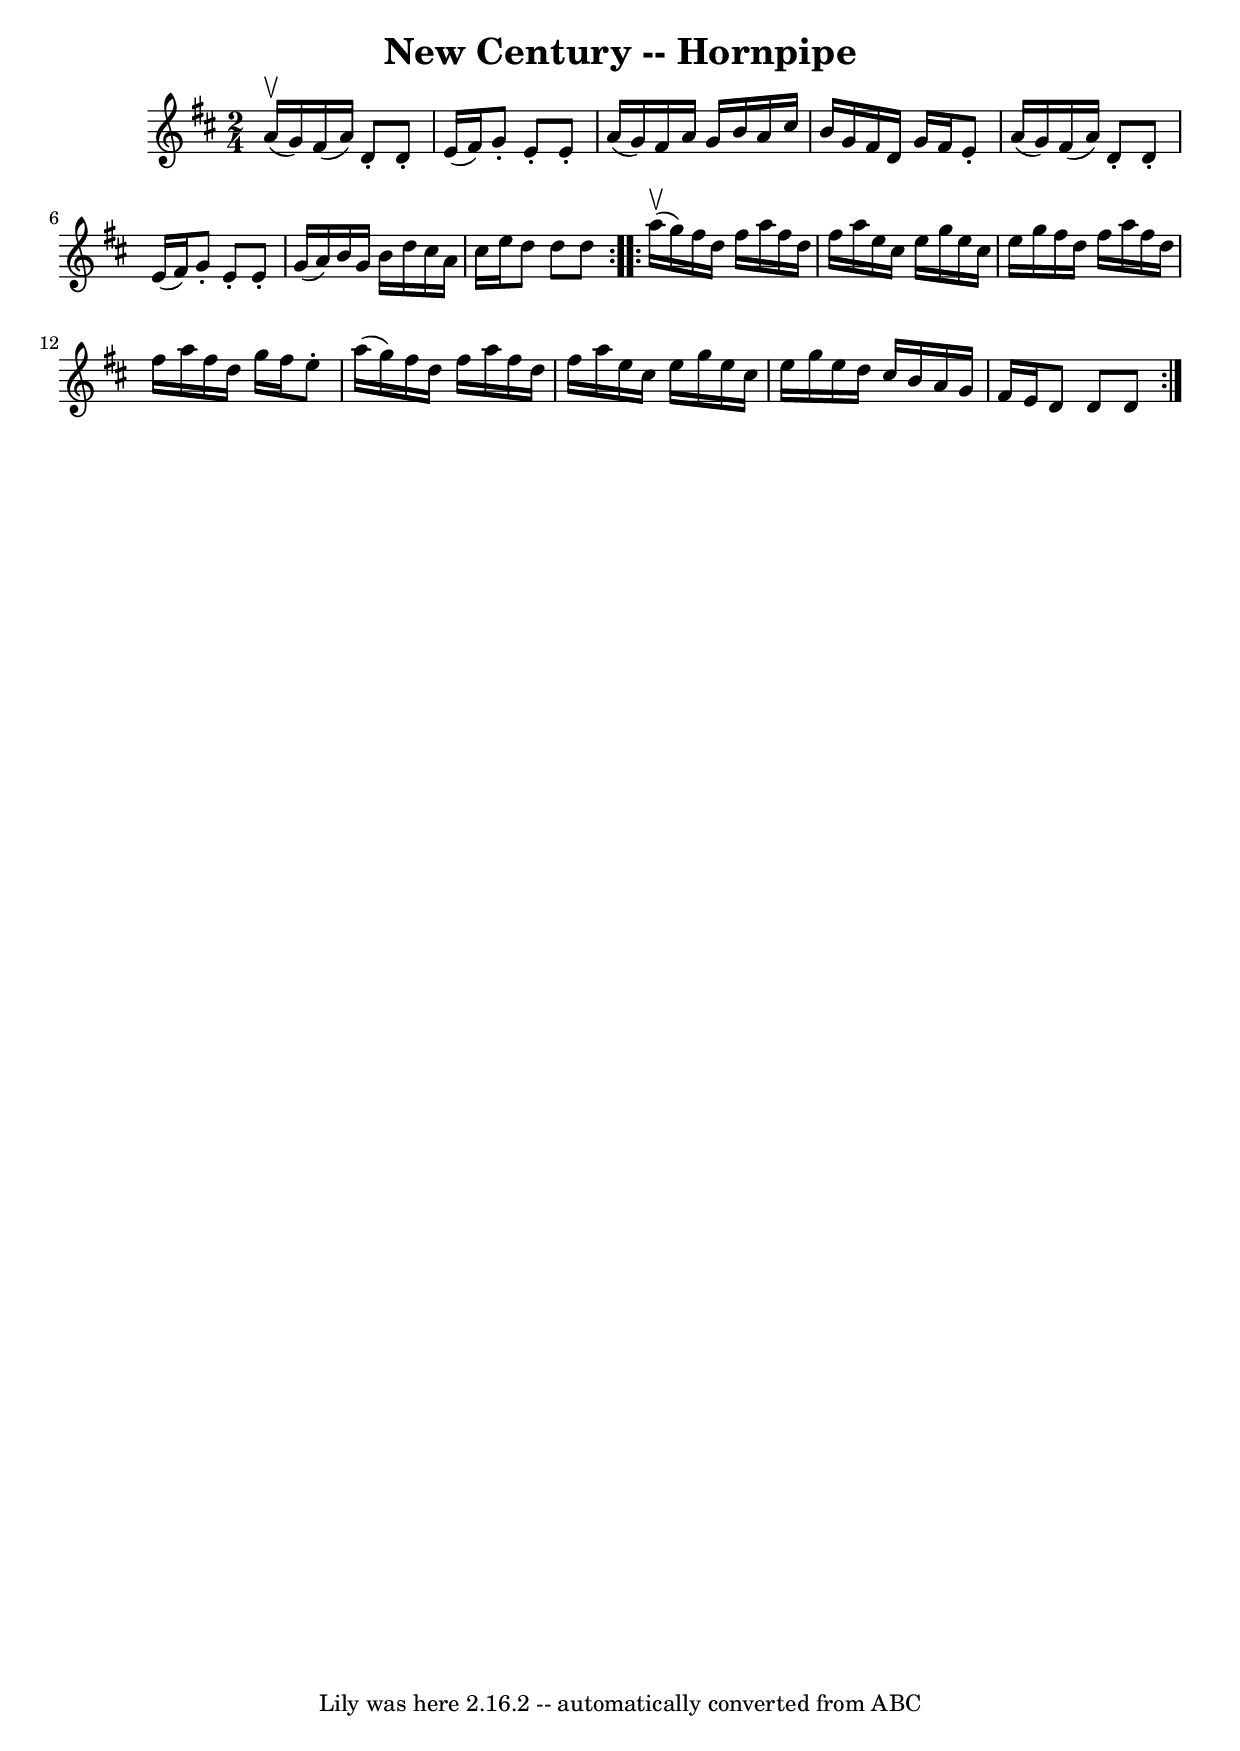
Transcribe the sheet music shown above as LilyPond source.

\version "2.16.2"
\include "Mammoth.ily"
\header {
  %% book = "Cole's 1000 Fiddle Tunes"
  crossRefNumber = "1"
  footnotes = ""
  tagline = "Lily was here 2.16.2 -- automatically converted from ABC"
  title = "New Century -- Hornpipe"

}
voicedefault =  {



  \repeat volta 2 {

    \time 2/4 
    \key d \major
    a'16 (^\upbow g'16) |
    fis'16 (a'16 
    ) d'8-. d'8-. e'16 (fis'16) |
    g'8-. e'8-. e'8-. 
    a'16 (g'16) |
    fis'16 a'16 g'16 b'16 a'16    
    cis''16 b'16 g'16  |
    fis'16 d'16 g'16 fis'16 e'8-.  
    a'16 (g'16) |
    fis'16 (a'16) d'8-. d'8-. e'16 (
    fis'16) |
    g'8-. e'8-. e'8-. g'16 (a'16) |
    
    b'16 g'16 b'16 d''16 cis''16 a'16 cis''16 e''16  |
    
    d''8 d''8 d''8  
  }     
  \repeat volta 2 {
    a''16 (^\upbow g''16) 
    |
    fis''16 d''16 fis''16 a''16 fis''16 d''16 fis''16  
    a''16  |
    e''16 cis''16 e''16 g''16 e''16 cis''16    
    e''16 g''16  |
    fis''16 d''16 fis''16 a''16 fis''16    
    d''16 fis''16 a''16  |
    fis''16 d''16 g''16 fis''16    
    e''8-. a''16 (g''16) |
    fis''16 d''16 fis''16 a''16 
    fis''16 d''16 fis''16 a''16  |
    e''16 cis''16 e''16   
    g''16 e''16 cis''16 e''16 g''16  |
    e''16 d''16    
    cis''16 b'16 a'16 g'16 fis'16 e'16  |
    d'8 d'8 d'8 
    
  }   

}

\score{
  <<

    \context Staff="default"
    {
      \voicedefault 
      
    }

  >>
  \layout {
    
  }
  \midi {
  }

}
